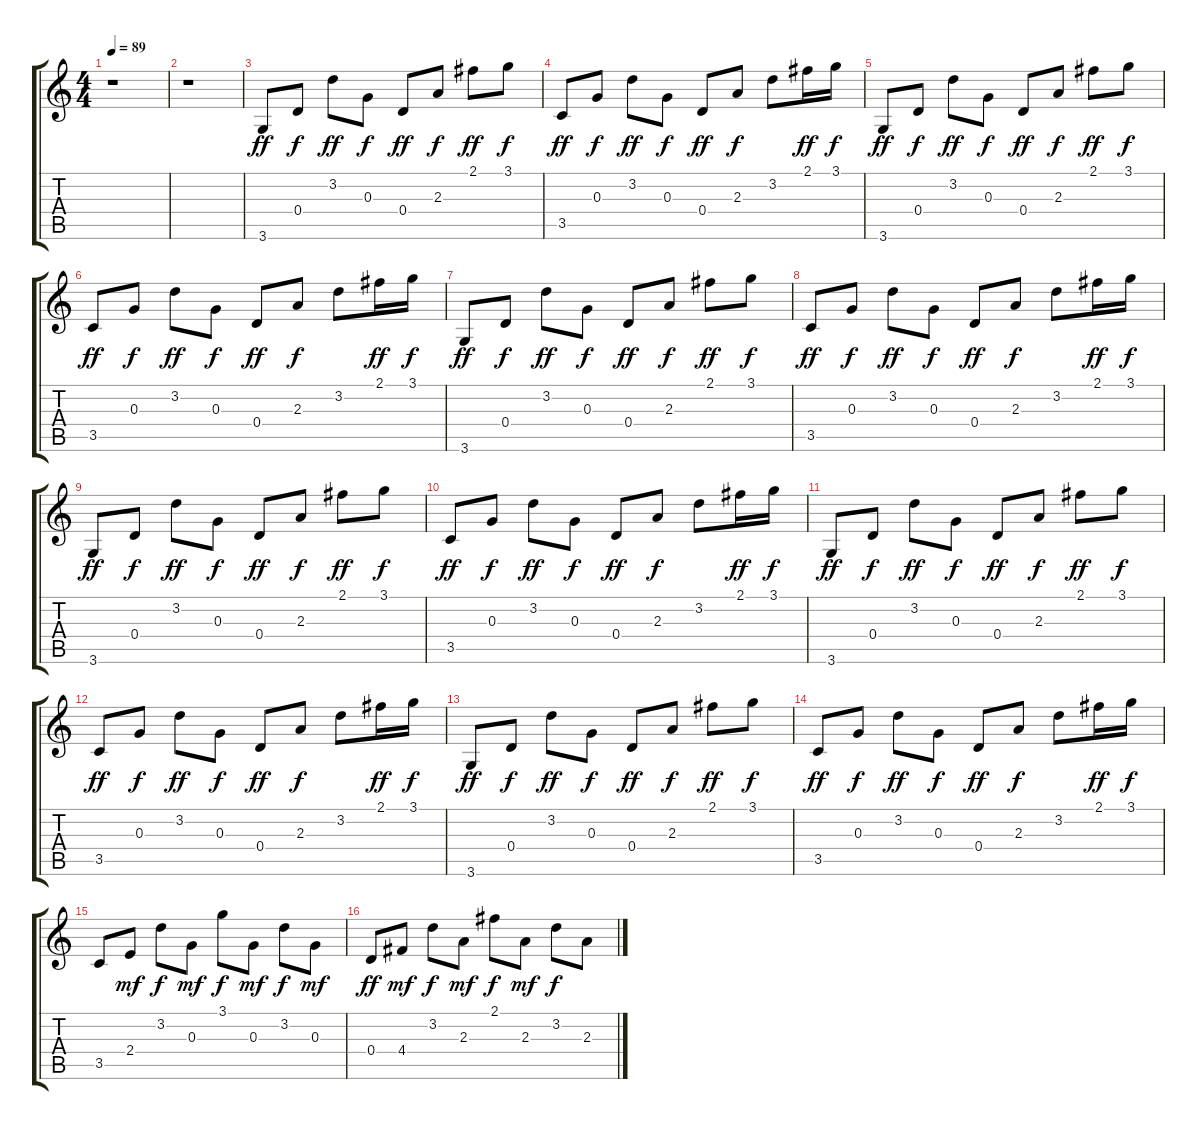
\track "" {instrument acousticguitarsteel}
\staff {score tabs}
\tuning (E4 B3 G3 D3 A2 E2) {hide}
\ts (4 4)
\tempo 89
\clef g2
\ks c
r.1{dy ff instrument acousticguitarsteel} |
r.1 |
3.6.8 0.4.8{dy f} 3.2.8{dy ff} 0.3.8{dy f} 0.4.8{dy ff} 2.3.8{dy f} 2.1.8{dy ff} 3.1.8{dy f} |
3.5.8{dy ff} 0.3.8{dy f} 3.2.8{dy ff} 0.3.8{dy f} 0.4.8{dy ff} 2.3.8{dy f} 3.2.8 2.1.16{dy ff} 3.1.16{dy f} |
3.6.8{dy ff} 0.4.8{dy f} 3.2.8{dy ff} 0.3.8{dy f} 0.4.8{dy ff} 2.3.8{dy f} 2.1.8{dy ff} 3.1.8{dy f} |
3.5.8{dy ff} 0.3.8{dy f} 3.2.8{dy ff} 0.3.8{dy f} 0.4.8{dy ff} 2.3.8{dy f} 3.2.8 2.1.16{dy ff} 3.1.16{dy f} |
3.6.8{dy ff} 0.4.8{dy f} 3.2.8{dy ff} 0.3.8{dy f} 0.4.8{dy ff} 2.3.8{dy f} 2.1.8{dy ff} 3.1.8{dy f} |
3.5.8{dy ff} 0.3.8{dy f} 3.2.8{dy ff} 0.3.8{dy f} 0.4.8{dy ff} 2.3.8{dy f} 3.2.8 2.1.16{dy ff} 3.1.16{dy f} |
3.6.8{dy ff} 0.4.8{dy f} 3.2.8{dy ff} 0.3.8{dy f} 0.4.8{dy ff} 2.3.8{dy f} 2.1.8{dy ff} 3.1.8{dy f} |
3.5.8{dy ff} 0.3.8{dy f} 3.2.8{dy ff} 0.3.8{dy f} 0.4.8{dy ff} 2.3.8{dy f} 3.2.8 2.1.16{dy ff} 3.1.16{dy f} |
3.6.8{dy ff} 0.4.8{dy f} 3.2.8{dy ff} 0.3.8{dy f} 0.4.8{dy ff} 2.3.8{dy f} 2.1.8{dy ff} 3.1.8{dy f} |
3.5.8{dy ff} 0.3.8{dy f} 3.2.8{dy ff} 0.3.8{dy f} 0.4.8{dy ff} 2.3.8{dy f} 3.2.8 2.1.16{dy ff} 3.1.16{dy f} |
3.6.8{dy ff} 0.4.8{dy f} 3.2.8{dy ff} 0.3.8{dy f} 0.4.8{dy ff} 2.3.8{dy f} 2.1.8{dy ff} 3.1.8{dy f} |
3.5.8{dy ff} 0.3.8{dy f} 3.2.8{dy ff} 0.3.8{dy f} 0.4.8{dy ff} 2.3.8{dy f} 3.2.8 2.1.16{dy ff} 3.1.16{dy f} |
3.5.8 2.4.8{dy mf} 3.2.8{dy f} 0.3.8{dy mf} 3.1.8{dy f} 0.3.8{dy mf} 3.2.8{dy f} 0.3.8{dy mf} |
0.4.8{dy ff} 4.4.8{dy mf} 3.2.8{dy f} 2.3.8{dy mf} 2.1.8{dy f} 2.3.8{dy mf} 3.2.8{dy f} 2.3.8
